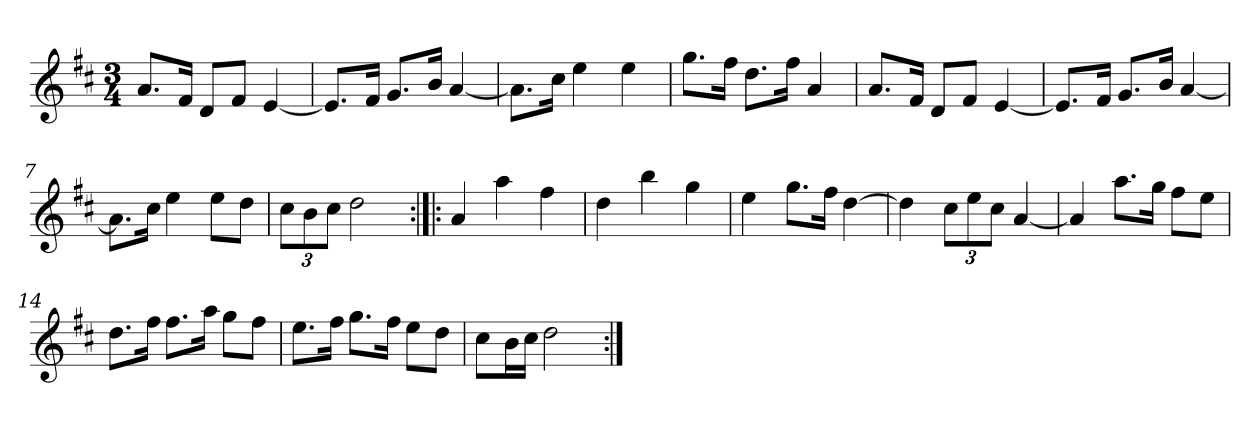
**kern
*part1
*staff1
*clefG2
*k[f#c#]
*D:
*M3/4
=1
8.a/L
16f#/Jk
8d/L
8f#/J
[4e/
=2
8.e/L]
16f#/Jk
8.g/L
16b/Jk
[4a/
=3
8.a\L]
16cc#\Jk
4ee\
4ee\
=4
8.gg\L
16ff#\Jk
8.dd\L
16ff#\Jk
4a/
=5
8.a/L
16f#/Jk
8d/L
8f#/J
[4e/
=6
8.e/L]
16f#/Jk
8.g/L
16b/Jk
[4a/
=7
8.a\L]
16cc#\Jk
4ee\
8ee\L
8dd\J
=8
*Xbrackettup
12cc#\L
12b\
12cc#\J
2dd\
!!LO:LB:g=z
=9:|!|:
4a/
4aa\
4ff#\
=10
4dd\
4bb\
4gg\
=11
4ee\
8.gg\L
16ff#\Jk
[4dd\
=12
4dd\]
12cc#\L
12ee\
12cc#\J
[4a/
=13
4a/]
8.aa\L
16gg\Jk
8ff#\L
8ee\J
=14
8.dd\L
16ff#\Jk
8.ff#\L
16aa\Jk
8gg\L
8ff#\J
=15
8.ee\L
16ff#\Jk
8.gg\L
16ff#\Jk
8ee\L
8dd\J
=16
8cc#\L
16b\L
16cc#\JJ
2dd\
=:|!
*-
